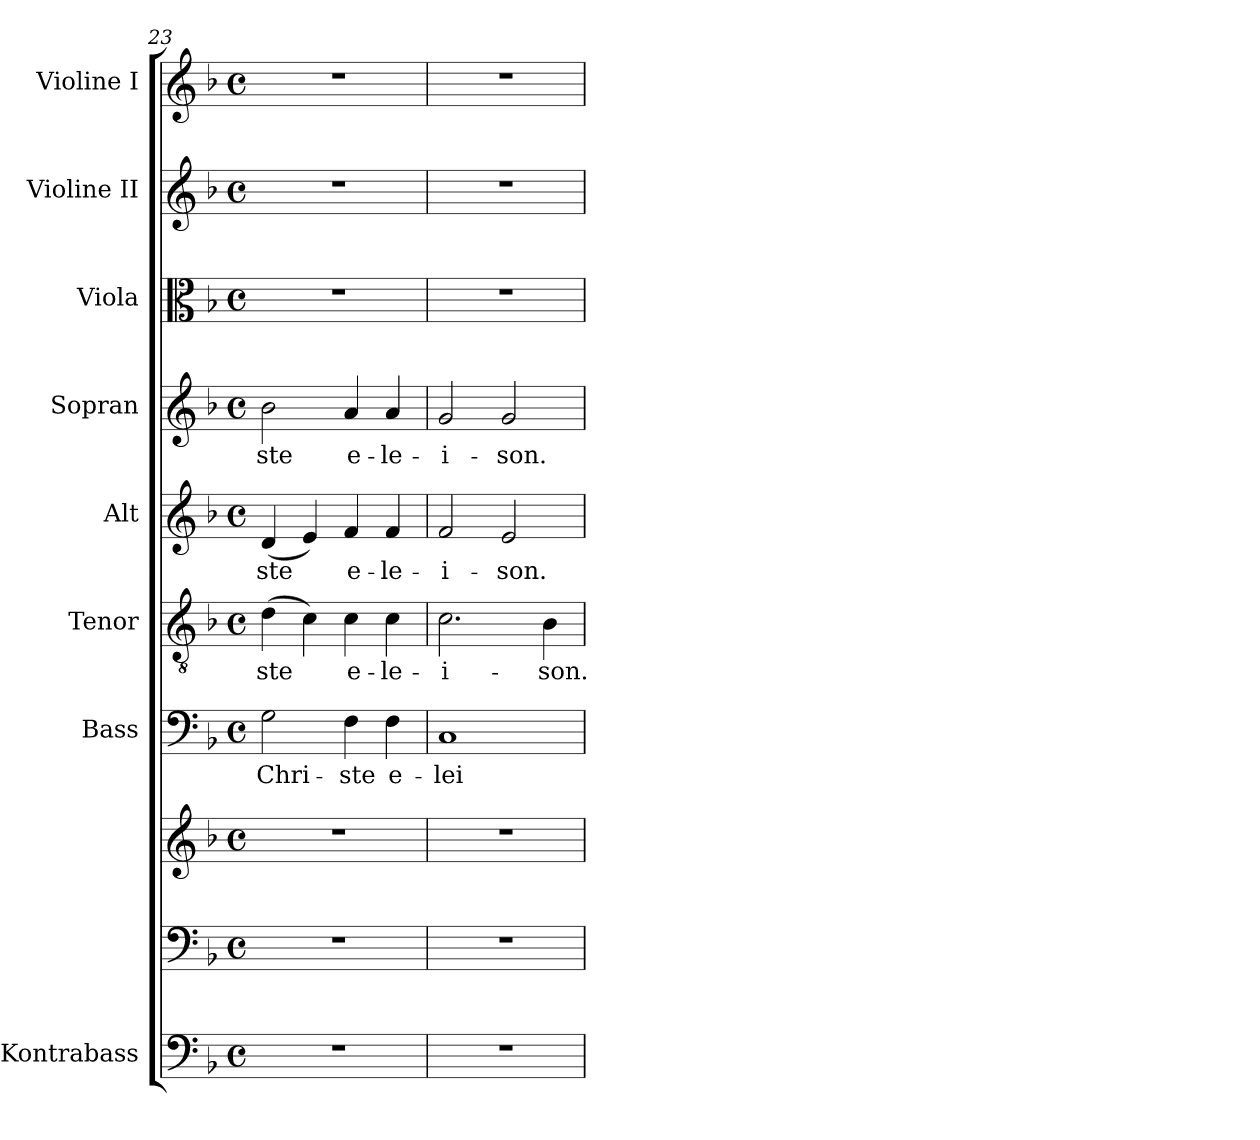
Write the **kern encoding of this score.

**kern	**kern	**kern	**kern	**text	**kern	**text	**kern	**text	**kern	**text	**kern	**kern	**kern
*part9	*part8	*part8	*part7	*part7	*part6	*part6	*part5	*part5	*part4	*part4	*part3	*part2	*part1
*staff10	*staff9	*staff8	*staff7	*staff7	*staff6	*staff6	*staff5	*staff5	*staff4	*staff4	*staff3	*staff2	*staff1
*I"Kontrabass	*	*	*I"Bass	*	*I"Tenor	*	*I"Alt	*	*I"Sopran	*	*I"Viola	*I"Violine II	*I"Violine I
*I'Kb.	*	*	*I'B.	*	*I'T.	*	*I'A.	*	*I'S.	*	*I'Vla.	*I'Vl. II	*I'Vl. I
*clefF4	*clefF4	*clefG2	*clefF4	*	*clefGv2	*	*clefG2	*	*clefG2	*	*clefC3	*clefG2	*clefG2
*ITrd7c12	*	*	*	*	*	*	*	*	*	*	*	*	*
*k[b-]	*k[b-]	*k[b-]	*k[b-]	*	*k[b-]	*	*k[b-]	*	*k[b-]	*	*k[b-]	*k[b-]	*k[b-]
*F:	*F:	*F:	*F:	*	*F:	*	*F:	*	*F:	*	*F:	*F:	*F:
*M4/4	*M4/4	*M4/4	*M4/4	*	*M4/4	*	*M4/4	*	*M4/4	*	*M4/4	*M4/4	*M4/4
*met(c)	*met(c)	*met(c)	*met(c)	*	*met(c)	*	*met(c)	*	*met(c)	*	*met(c)	*met(c)	*met(c)
=23	=23	=23	=23	=23	=23	=23	=23	=23	=23	=23	=23	=23	=23
!	!	!	!	!LO:LY:b	!	!LO:LY:b	!	!LO:LY:b	!	!LO:LY:b	!	!	!
1r	1r	1r	2G\	Chri-	(>4d\	-ste	(<4d/	-ste	2b-\	-ste	1r	1r	1r
.	.	.	.	.	4c\)	.	4e/)	.	.	.	.	.	.
!	!	!	!	!LO:LY:b	!	!LO:LY:b	!	!LO:LY:b	!	!LO:LY:b	!	!	!
.	.	.	4F\	-ste	4c\	e-	4f/	e-	4a/	e-	.	.	.
!	!	!	!	!LO:LY:b	!	!LO:LY:b	!	!LO:LY:b	!	!LO:LY:b	!	!	!
.	.	.	4F\	e-	4c\	-le-	4f/	-le-	4a/	-le-	.	.	.
=24	=24	=24	=24	=24	=24	=24	=24	=24	=24	=24	=24	=24	=24
!	!	!	!	!LO:LY:b	!	!LO:LY:b	!	!LO:LY:b	!	!LO:LY:b	!	!	!
1r	1r	1r	1C	-lei-	2.c\	-i-	2f/	-i-	2g/	-i-	1r	1r	1r
!	!	!	!	!	!	!	!	!LO:LY:b	!	!LO:LY:b	!	!	!
.	.	.	.	.	.	.	2e/	-son.	2g/	-son.	.	.	.
!	!	!	!	!	!	!LO:LY:b	!	!	!	!	!	!	!
.	.	.	.	.	4B-\	-son.	.	.	.	.	.	.	.
=	=	=	=	=	=	=	=	=	=	=	=	=	=
*-	*-	*-	*-	*-	*-	*-	*-	*-	*-	*-	*-	*-	*-
